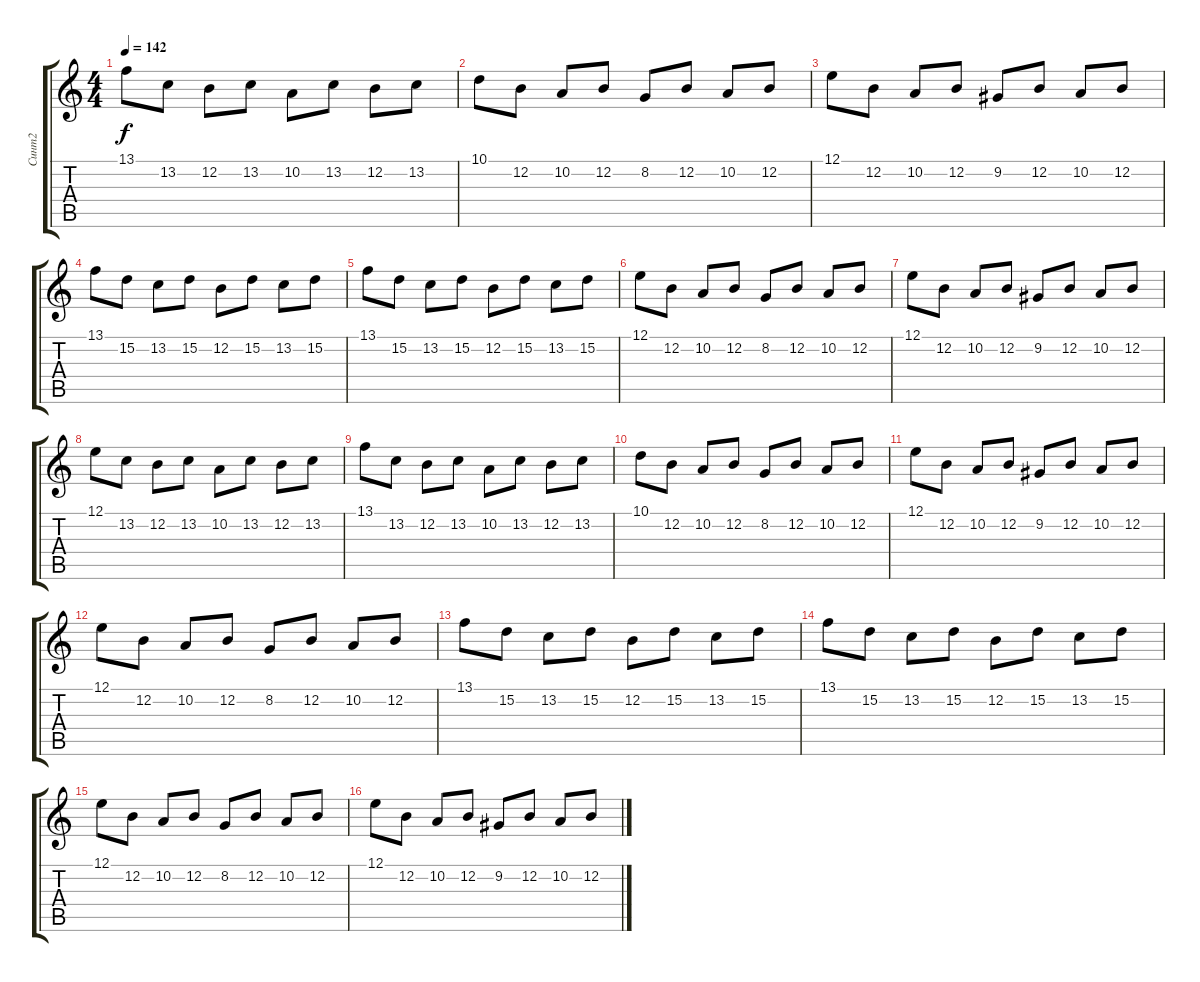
\track ("Синт2" "Синт2") {instrument musicbox}
\staff {score tabs}
\tuning (E4 B3 G3 D3 A2 E2) {hide}
\ts (4 4)
\tempo 142
\clef g2
\ks c
13.1.8{dy f} 13.2.8 12.2.8 13.2.8 10.2.8 13.2.8 12.2.8 13.2.8 |
10.1.8 12.2.8 10.2.8 12.2.8 8.2.8 12.2.8 10.2.8 12.2.8 |
12.1.8 12.2.8 10.2.8 12.2.8 9.2.8 12.2.8 10.2.8 12.2.8 |
13.1.8 15.2.8 13.2.8 15.2.8 12.2.8 15.2.8 13.2.8 15.2.8 |
13.1.8 15.2.8 13.2.8 15.2.8 12.2.8 15.2.8 13.2.8 15.2.8 |
12.1.8 12.2.8 10.2.8 12.2.8 8.2.8 12.2.8 10.2.8 12.2.8 |
12.1.8 12.2.8 10.2.8 12.2.8 9.2.8 12.2.8 10.2.8 12.2.8 |
12.1.8 13.2.8 12.2.8 13.2.8 10.2.8 13.2.8 12.2.8 13.2.8 |
13.1.8 13.2.8 12.2.8 13.2.8 10.2.8 13.2.8 12.2.8 13.2.8 |
10.1.8 12.2.8 10.2.8 12.2.8 8.2.8 12.2.8 10.2.8 12.2.8 |
12.1.8 12.2.8 10.2.8 12.2.8 9.2.8 12.2.8 10.2.8 12.2.8 |
12.1.8 12.2.8 10.2.8 12.2.8 8.2.8 12.2.8 10.2.8 12.2.8 |
13.1.8 15.2.8 13.2.8 15.2.8 12.2.8 15.2.8 13.2.8 15.2.8 |
13.1.8 15.2.8 13.2.8 15.2.8 12.2.8 15.2.8 13.2.8 15.2.8 |
12.1.8 12.2.8 10.2.8 12.2.8 8.2.8 12.2.8 10.2.8 12.2.8 |
12.1.8 12.2.8 10.2.8 12.2.8 9.2.8 12.2.8 10.2.8 12.2.8
